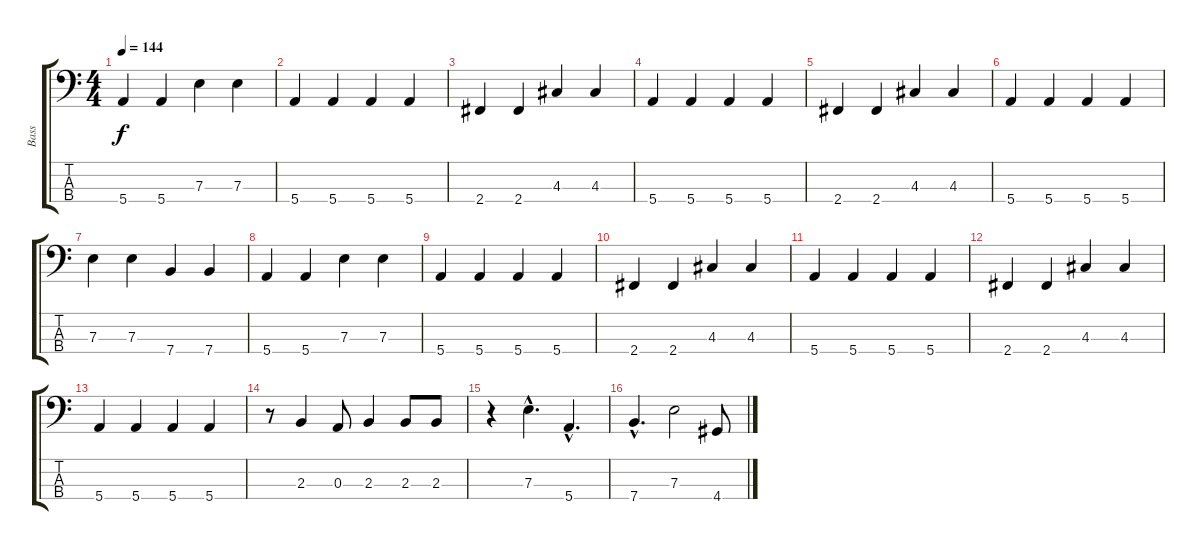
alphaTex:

\track ("Bass" "Bass") {instrument electricbassfinger}
\staff {score tabs}
\tuning (G2 D2 A1 E1) {hide}
\ts (4 4)
\tempo 144
\clef f4
\ks c
5.4.4{dy f} 5.4.4 7.3.4 7.3.4 |
5.4.4 5.4.4 5.4.4 5.4.4 |
2.4.4 2.4.4 4.3.4 4.3.4 |
5.4.4 5.4.4 5.4.4 5.4.4 |
2.4.4 2.4.4 4.3.4 4.3.4 |
5.4.4 5.4.4 5.4.4 5.4.4 |
7.3.4 7.3.4 7.4.4 7.4.4 |
5.4.4 5.4.4 7.3.4 7.3.4 |
5.4.4 5.4.4 5.4.4 5.4.4 |
2.4.4 2.4.4 4.3.4 4.3.4 |
5.4.4 5.4.4 5.4.4 5.4.4 |
2.4.4 2.4.4 4.3.4 4.3.4 |
5.4.4 5.4.4 5.4.4 5.4.4 |
r.8 2.3.4 0.3.8 2.3.4 2.3.8 2.3.8 |
r.4 7.3{hac}.4{d} 5.4{hac}.4{d} |
7.4{hac}.4{d} 7.3.2 4.4.8
